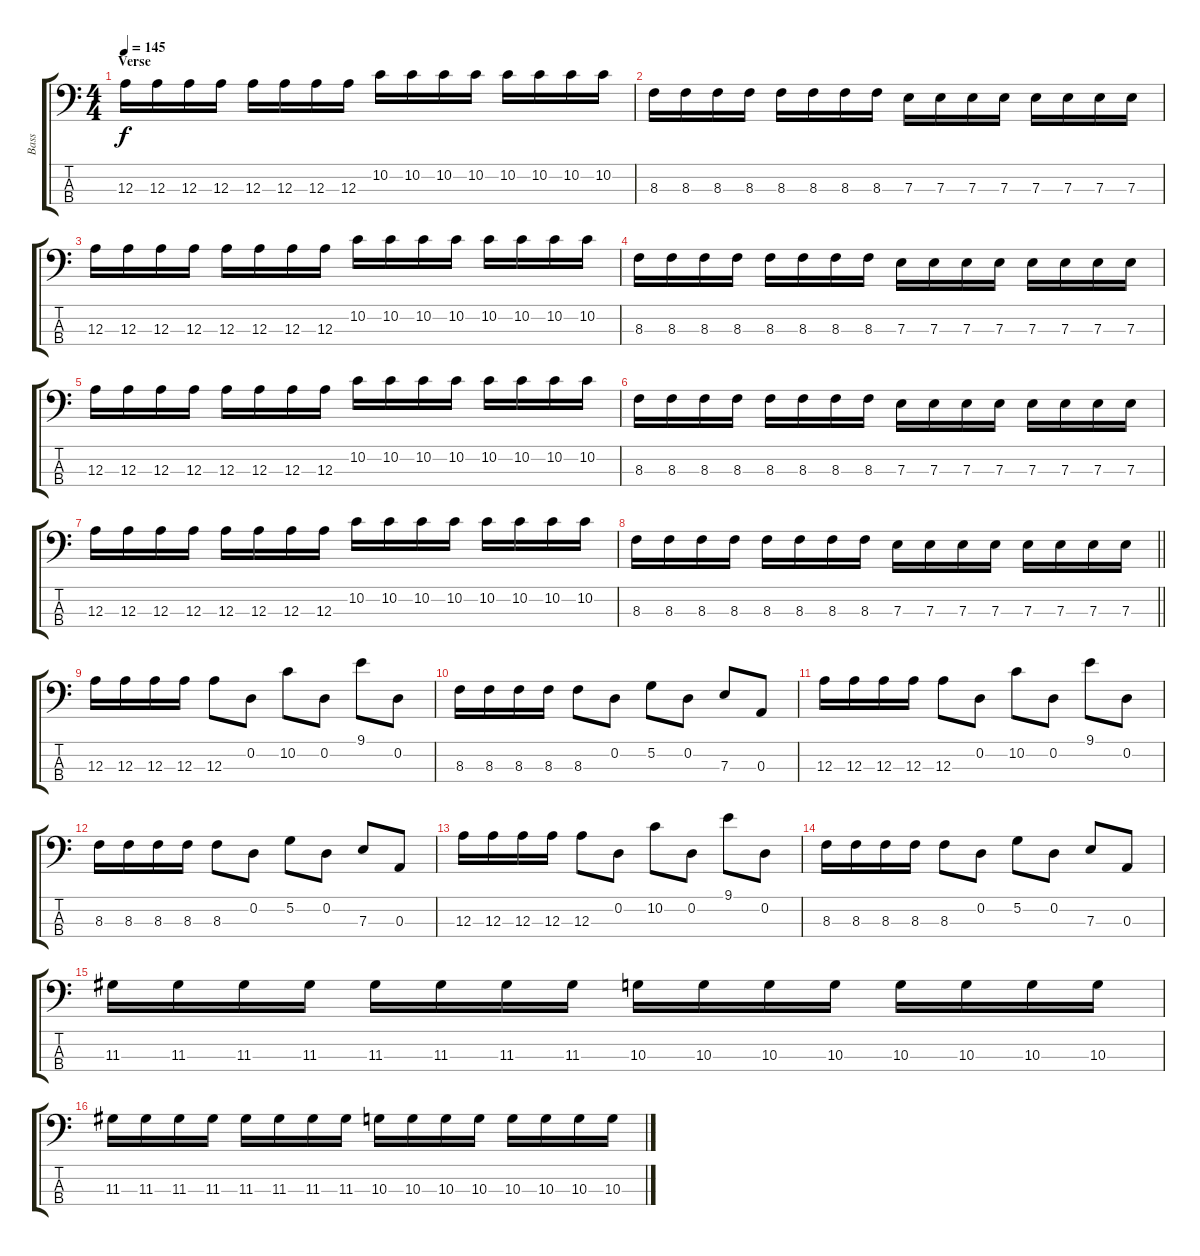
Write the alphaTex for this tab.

\track ("Bass" "Bass") {instrument synthbass2}
\staff {score tabs}
\tuning (G2 D2 A1 E1) {hide}
\ts (4 4)
\section ("" "Verse")
\tempo 145
\clef f4
\ks c
12.3.16{dy f} 12.3.16 12.3.16 12.3.16 12.3.16 12.3.16 12.3.16 12.3.16 10.2.16 10.2.16 10.2.16 10.2.16 10.2.16 10.2.16 10.2.16 10.2.16 |
8.3.16 8.3.16 8.3.16 8.3.16 8.3.16 8.3.16 8.3.16 8.3.16 7.3.16 7.3.16 7.3.16 7.3.16 7.3.16 7.3.16 7.3.16 7.3.16 |
12.3.16 12.3.16 12.3.16 12.3.16 12.3.16 12.3.16 12.3.16 12.3.16 10.2.16 10.2.16 10.2.16 10.2.16 10.2.16 10.2.16 10.2.16 10.2.16 |
8.3.16 8.3.16 8.3.16 8.3.16 8.3.16 8.3.16 8.3.16 8.3.16 7.3.16 7.3.16 7.3.16 7.3.16 7.3.16 7.3.16 7.3.16 7.3.16 |
12.3.16 12.3.16 12.3.16 12.3.16 12.3.16 12.3.16 12.3.16 12.3.16 10.2.16 10.2.16 10.2.16 10.2.16 10.2.16 10.2.16 10.2.16 10.2.16 |
8.3.16 8.3.16 8.3.16 8.3.16 8.3.16 8.3.16 8.3.16 8.3.16 7.3.16 7.3.16 7.3.16 7.3.16 7.3.16 7.3.16 7.3.16 7.3.16 |
12.3.16 12.3.16 12.3.16 12.3.16 12.3.16 12.3.16 12.3.16 12.3.16 10.2.16 10.2.16 10.2.16 10.2.16 10.2.16 10.2.16 10.2.16 10.2.16 |
\barLineRight lightlight
8.3.16 8.3.16 8.3.16 8.3.16 8.3.16 8.3.16 8.3.16 8.3.16 7.3.16 7.3.16 7.3.16 7.3.16 7.3.16 7.3.16 7.3.16 7.3.16 |
12.3.16 12.3.16 12.3.16 12.3.16 12.3.8 0.2.8 10.2.8 0.2.8 9.1.8 0.2.8 |
8.3.16 8.3.16 8.3.16 8.3.16 8.3.8 0.2.8 5.2.8 0.2.8 7.3.8 0.3.8 |
12.3.16 12.3.16 12.3.16 12.3.16 12.3.8 0.2.8 10.2.8 0.2.8 9.1.8 0.2.8 |
8.3.16 8.3.16 8.3.16 8.3.16 8.3.8 0.2.8 5.2.8 0.2.8 7.3.8 0.3.8 |
12.3.16 12.3.16 12.3.16 12.3.16 12.3.8 0.2.8 10.2.8 0.2.8 9.1.8 0.2.8 |
8.3.16 8.3.16 8.3.16 8.3.16 8.3.8 0.2.8 5.2.8 0.2.8 7.3.8 0.3.8 |
11.3.16 11.3.16 11.3.16 11.3.16 11.3.16 11.3.16 11.3.16 11.3.16 10.3.16 10.3.16 10.3.16 10.3.16 10.3.16 10.3.16 10.3.16 10.3.16 |
11.3.16 11.3.16 11.3.16 11.3.16 11.3.16 11.3.16 11.3.16 11.3.16 10.3.16 10.3.16 10.3.16 10.3.16 10.3.16 10.3.16 10.3.16 10.3.16
